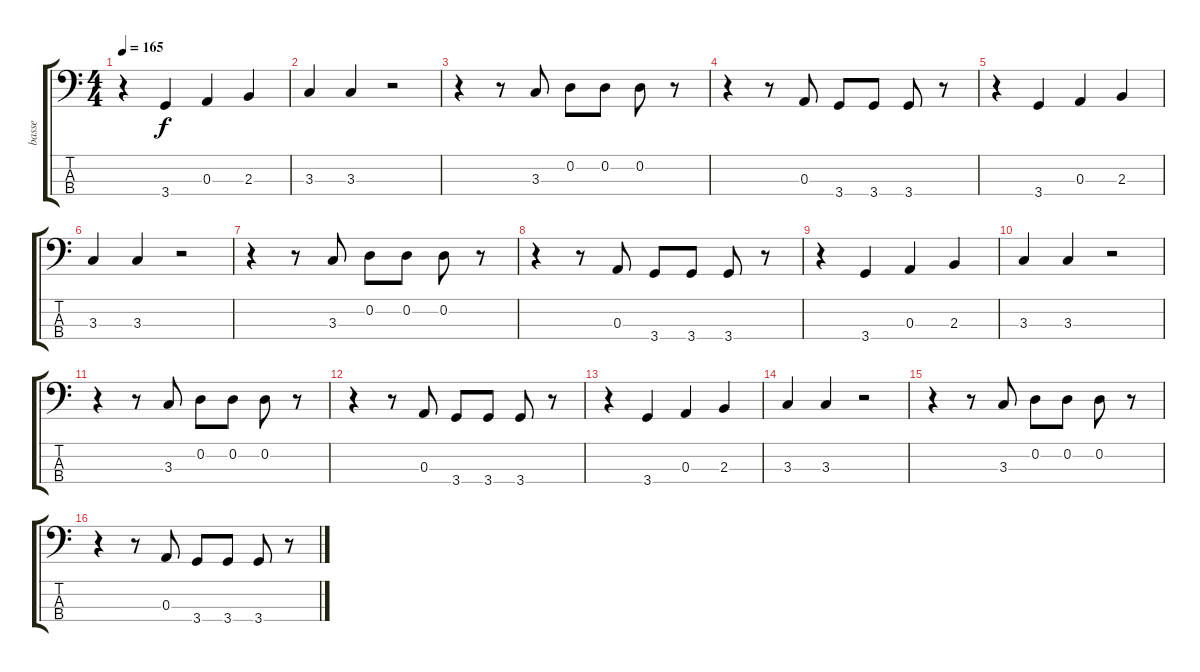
\track ("basse" "basse") {instrument electricbassfinger}
\staff {score tabs}
\tuning (G2 D2 A1 E1) {hide}
\ts (4 4)
\tempo 165
\clef f4
\ks c
r.4{dy f} 3.4.4 0.3.4 2.3.4 |
3.3.4 3.3.4 r.2 |
r.4 r.8 3.3.8 0.2.8 0.2.8 0.2.8 r.8 |
r.4 r.8 0.3.8 3.4.8 3.4.8 3.4.8 r.8 |
r.4 3.4.4 0.3.4 2.3.4 |
3.3.4 3.3.4 r.2 |
r.4 r.8 3.3.8 0.2.8 0.2.8 0.2.8 r.8 |
r.4 r.8 0.3.8 3.4.8 3.4.8 3.4.8 r.8 |
r.4 3.4.4 0.3.4 2.3.4 |
3.3.4 3.3.4 r.2 |
r.4 r.8 3.3.8 0.2.8 0.2.8 0.2.8 r.8 |
r.4 r.8 0.3.8 3.4.8 3.4.8 3.4.8 r.8 |
r.4 3.4.4 0.3.4 2.3.4 |
3.3.4 3.3.4 r.2 |
r.4 r.8 3.3.8 0.2.8 0.2.8 0.2.8 r.8 |
r.4 r.8 0.3.8 3.4.8 3.4.8 3.4.8 r.8
